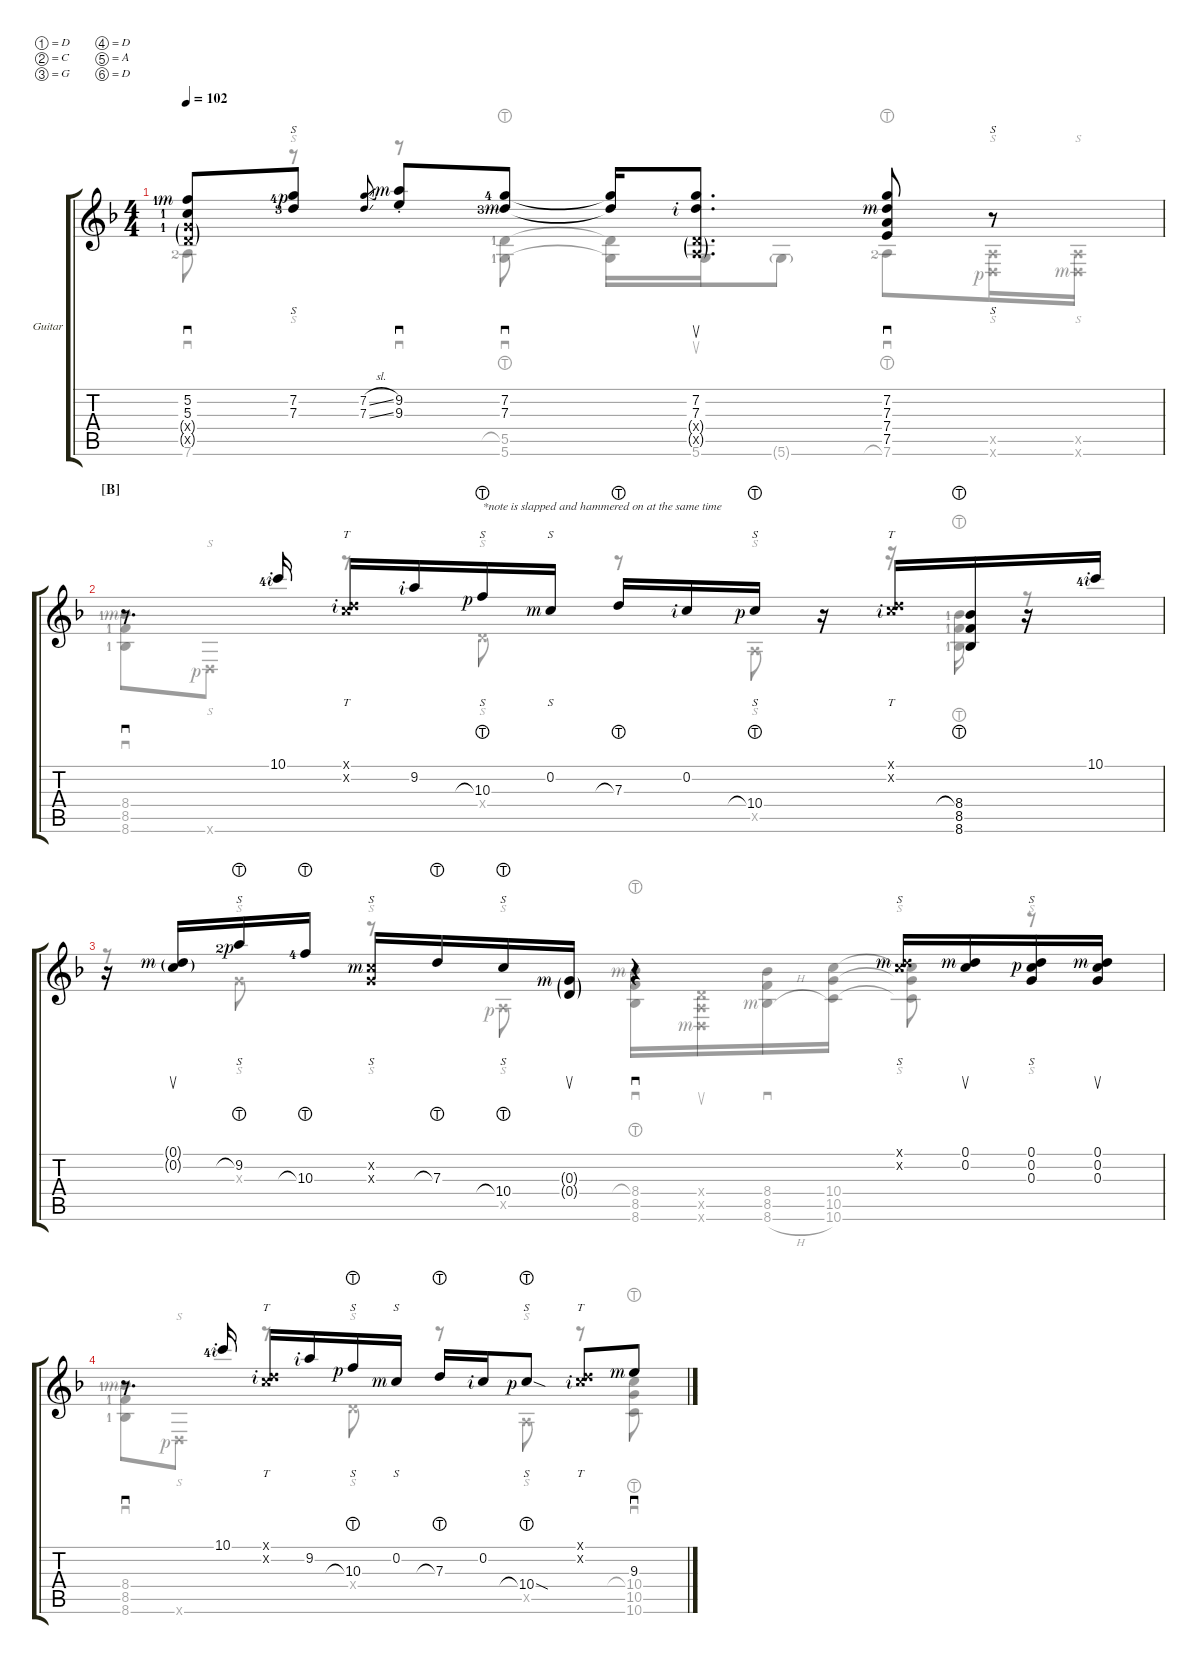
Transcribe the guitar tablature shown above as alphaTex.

\defaultSystemsLayout 4
\hideDynamics
\bracketExtendMode groupsimilarinstruments
\firstSystemTrackNameMode fullname
\otherSystemsTrackNameMode fullname
\firstSystemTrackNameOrientation horizontal
\otherSystemsTrackNameOrientation horizontal
\track ("Guitar" "Gtr.") {instrument acousticguitarsteel}
\staff {score tabs}
\tuning (D4 C4 G3 D3 A2 D2)
\voice
\ts (4 4)
\tempo 102
\clef g2
\ks dminor
(5.2{lf 2 rf 3} 5.3{lf 2} 5.4{g x lf 2} 5.5{g x}).8{sd dy mf} (7.2{lf 5 rf 1} 7.3{lf 4}).8{s} (7.3{sl} 7.2{sl}).8{gr} (9.2{st rf 3} 9.3{st}).8{sd} (7.2{lf 5} 7.3{lf 4 rf 3}).8{sd} (7.2{t} 7.3{t}).16 (7.2 7.3{rf 2} 0.4{g x} 0.5{g x}).8{d su} (7.3{rf 3} 7.2 7.4 7.5).8{sd} r.8{s} |
\section ("B" "")
r.8{d sd} 10.1{lf 5 rf 2}.16 (0.1{x rf 2} 0.2{x}).16{tt} 9.2{rf 2}.16 10.3{lht rf 1}.16{s txt "*note is slapped and hammered on at the same time"} 0.2{rf 3}.16{s} 7.3{lht}.16 0.2{rf 2}.16 10.4{lht rf 1}.16{s} r.16 (0.1{x} 0.2{x rf 2}).16{tt} (8.6 8.5 8.4{lht}).16 r.16 10.1{lf 5 rf 2}.16 |
r.16 (0.1{g rf 3} 0.2{g}).16{su} 9.2{lht lf 3 rf 1}.16{s} 10.3{lht lf 5}.16 (0.2{x rf 3} 0.3{x}).16{s} 7.3{lht}.16 10.4{lht}.16{s} (0.4{g} 0.3{g rf 3}).16{su} r.4{sd} (0.1{x rf 3} 0.2{x}).16{s} (0.2 0.1{rf 3}).16{su} (0.2 0.1{rf 1} 0.3).16{s} (0.3 0.2 0.1{rf 3}).16{su} |
r.8{d sd} 10.1{lf 5 rf 2}.16 (0.1{x rf 2} 0.2{x}).16{tt} 9.2{rf 2}.16 10.3{lht rf 1}.16{s} 0.2{rf 3}.16{s} 7.3{lht}.16 0.2{rf 2}.16 10.4{sod lht rf 1}.8{s} (0.1{x} 0.2{x rf 2}).8{tt} 9.3{rf 3}.8{sd}
\voice
\clef g2
\ottava regular
\simile none
\ks dminor
7.6{lf 3}.8{sd dy mf} r.8{s} r.8{sd} (5.6{lf 2} 5.5{lht lf 2}).8{sd} (5.6{t} 5.5{t}).16 5.6.16{su} 5.6{g}.8 7.6{lht lf 3}.8{sd} (0.6{x rf 1} 0.5{x}).16{s} (0.6{x rf 3} 0.5{x}).16{s} |
(8.6{lf 2} 8.5{lf 2} 8.4{lf 2 rf 3}).8{sd} 0.6{x rf 1}.8{s} r.8 0.4{x}.8{s} r.8 0.5{x}.8{s} r.16 (8.6{lf 2} 8.5{lf 2} 8.4{lht lf 2}).16 r.8 |
r.8 0.3{x}.8{s} r.8{s} 0.5{x rf 1}.8{s} (8.4{lht rf 3} 8.5 8.6).16{sd} (0.6{x rf 3} 0.5{x} 0.4{x}).16{su} (8.6{h rf 3} 8.5 8.4).16{sd} (10.4 10.5 10.6).16 (10.4{t} 10.5{t} 10.6{t}).8{s} r.8{s} |
(8.6{lf 2} 8.5{lf 2} 8.4{lf 2 rf 3}).8{sd} 0.6{x rf 1}.8{s} r.8 0.4{x}.8{s} r.8 0.5{x}.8{s} r.8 (10.5 10.6 10.4{lht}).8{sd}
